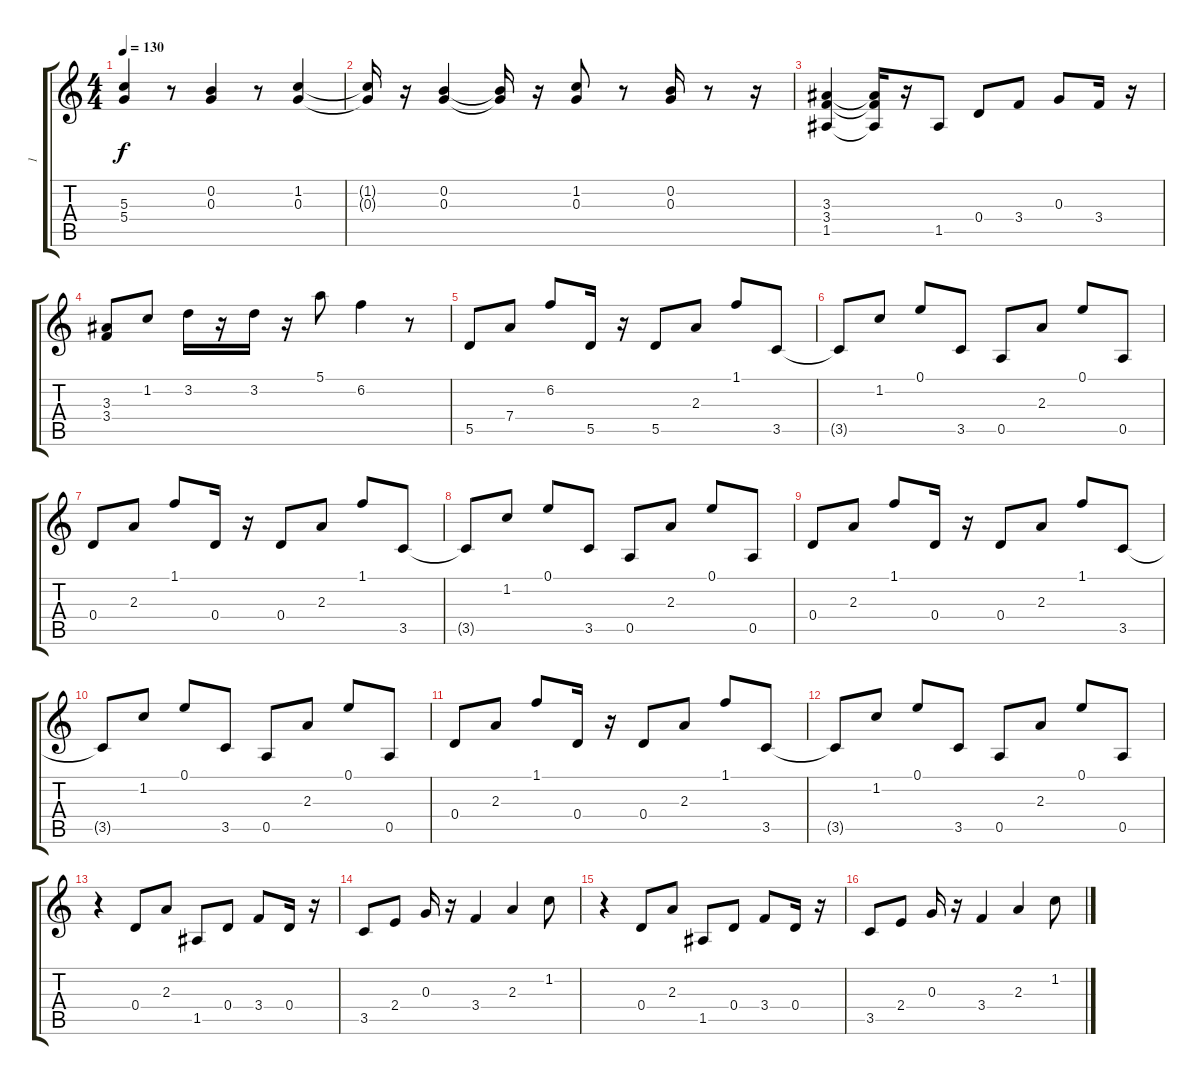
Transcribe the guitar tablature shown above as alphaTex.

\track ("1" "1") {instrument electricguitarclean}
\staff {score tabs}
\tuning (E4 B3 G3 D3 A2 E2) {hide}
\ts (4 4)
\tempo 130
\clef g2
\ks c
(5.3 5.4).4{dy f} r.8 (0.2 0.3).4 r.8 (1.2 0.3).4 |
(1.2{t} 0.3{t}).16 r.16 (0.2 0.3).4 (0.2{t} 0.3{t}).16 r.16 (1.2 0.3).8 r.8 (0.2 0.3).16 r.8 r.16 |
(3.3 3.4 1.5).4 (3.3{t} 3.4{t} 1.5{t}).16 r.16 1.5.8 0.4.8 3.4.8 0.3.8 3.4.16 r.16 |
(3.3 3.4).8 1.2.8 3.2.16 r.16 3.2.16 r.16 5.1.8 6.2.4 r.8 |
5.5.8 7.4.8 6.2.8 5.5.16 r.16 5.5.8 2.3.8 1.1.8 3.5.8 |
3.5{t}.8 1.2.8 0.1.8 3.5.8 0.5.8 2.3.8 0.1.8 0.5.8 |
0.4.8 2.3.8 1.1.8 0.4.16 r.16 0.4.8 2.3.8 1.1.8 3.5.8 |
3.5{t}.8 1.2.8 0.1.8 3.5.8 0.5.8 2.3.8 0.1.8 0.5.8 |
0.4.8 2.3.8 1.1.8 0.4.16 r.16 0.4.8 2.3.8 1.1.8 3.5.8 |
3.5{t}.8 1.2.8 0.1.8 3.5.8 0.5.8 2.3.8 0.1.8 0.5.8 |
0.4.8 2.3.8 1.1.8 0.4.16 r.16 0.4.8 2.3.8 1.1.8 3.5.8 |
3.5{t}.8 1.2.8 0.1.8 3.5.8 0.5.8 2.3.8 0.1.8 0.5.8 |
r.4 0.4.8 2.3.8 1.5.8 0.4.8 3.4.8 0.4.16 r.16 |
3.5.8 2.4.8 0.3.16 r.16 3.4.4 2.3.4 1.2.8 |
r.4 0.4.8 2.3.8 1.5.8 0.4.8 3.4.8 0.4.16 r.16 |
3.5.8 2.4.8 0.3.16 r.16 3.4.4 2.3.4 1.2.8
